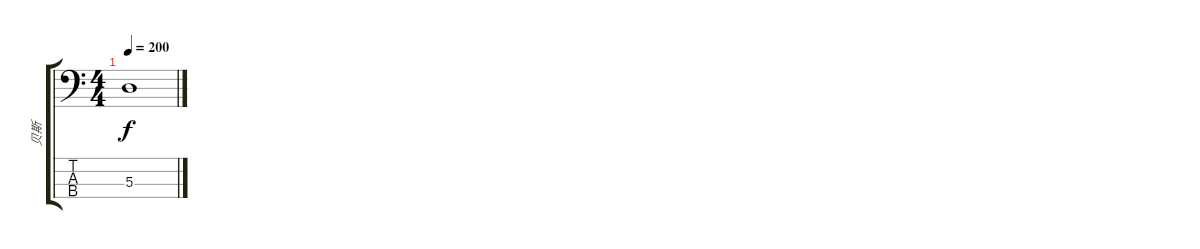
\track ("贝斯" "贝斯") {instrument electricbassfinger}
\staff {score tabs}
\tuning (G2 D2 A1 E1) {hide}
\ts (4 4)
\tempo 200
\clef f4
\ks c
5.3{t}.1{dy f}
